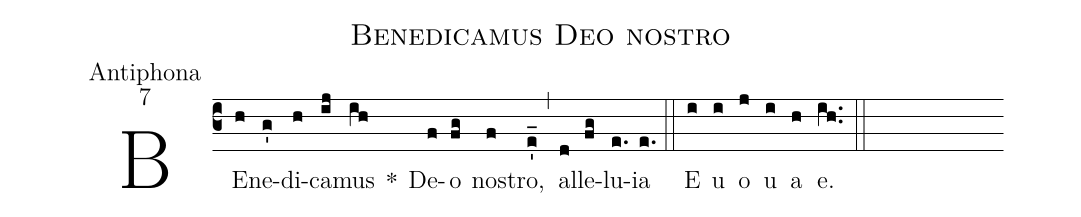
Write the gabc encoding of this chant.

name:Benedicamus Deo nostro;
office-part:Antiphona;
mode:7;
%%
(c3)
BE(h)ne(g')di(h)ca(ij)mus(ih) *() De(f)o(fg) nos(f)tro,(e_') (,) al(d)le(fg)lu(e.)ia(e.) (::) E(i) u(i) o(j) u(i) a(h) e.(ih..) (::)
